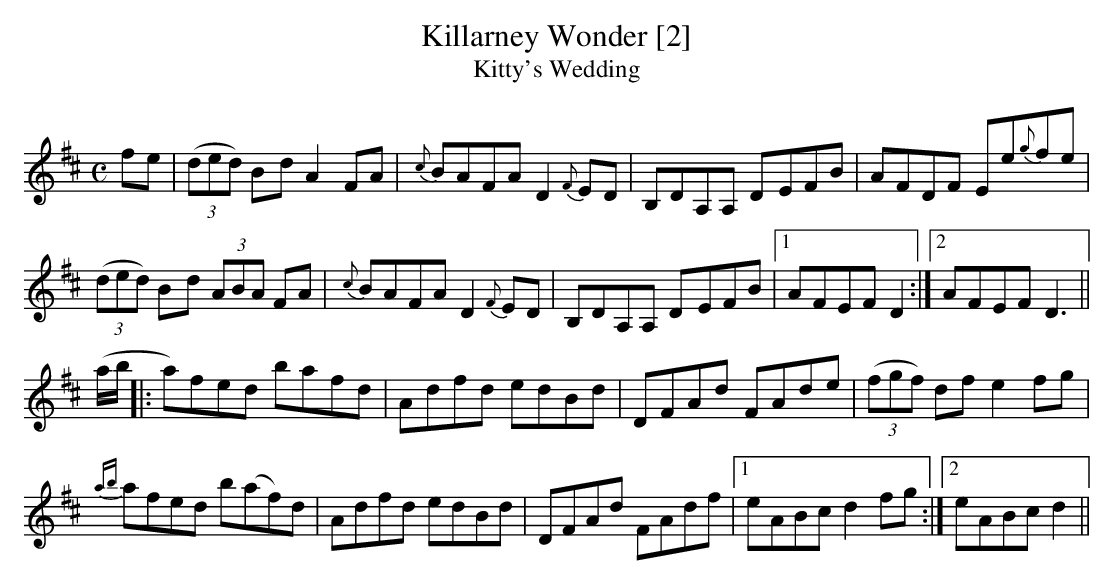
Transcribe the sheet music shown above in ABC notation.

X:1
T:Killarney Wonder [2]
T:Kitty's Wedding
M:C
L:1/8
K:D
fe|((3ded) B-d A2 FA|{c}BAFA D2 {F}ED|B,DA,A, D-EFB|AFDF Ee{g}fe|
((3ded) B-d (3ABA FA|{c}BAFA D2 {F}ED|B,DA,A, D-EFB|1AFEF D2:|2AFEF D3||
(a/b/||:a)fed ba-fd|Adfd edBd|DFAd FAde|((3fgf) df e2fg|
{ab}afed b(af)d|Adfd edBd|DFAd FAdf|1eABc d2fg:|2 eABc d2||
